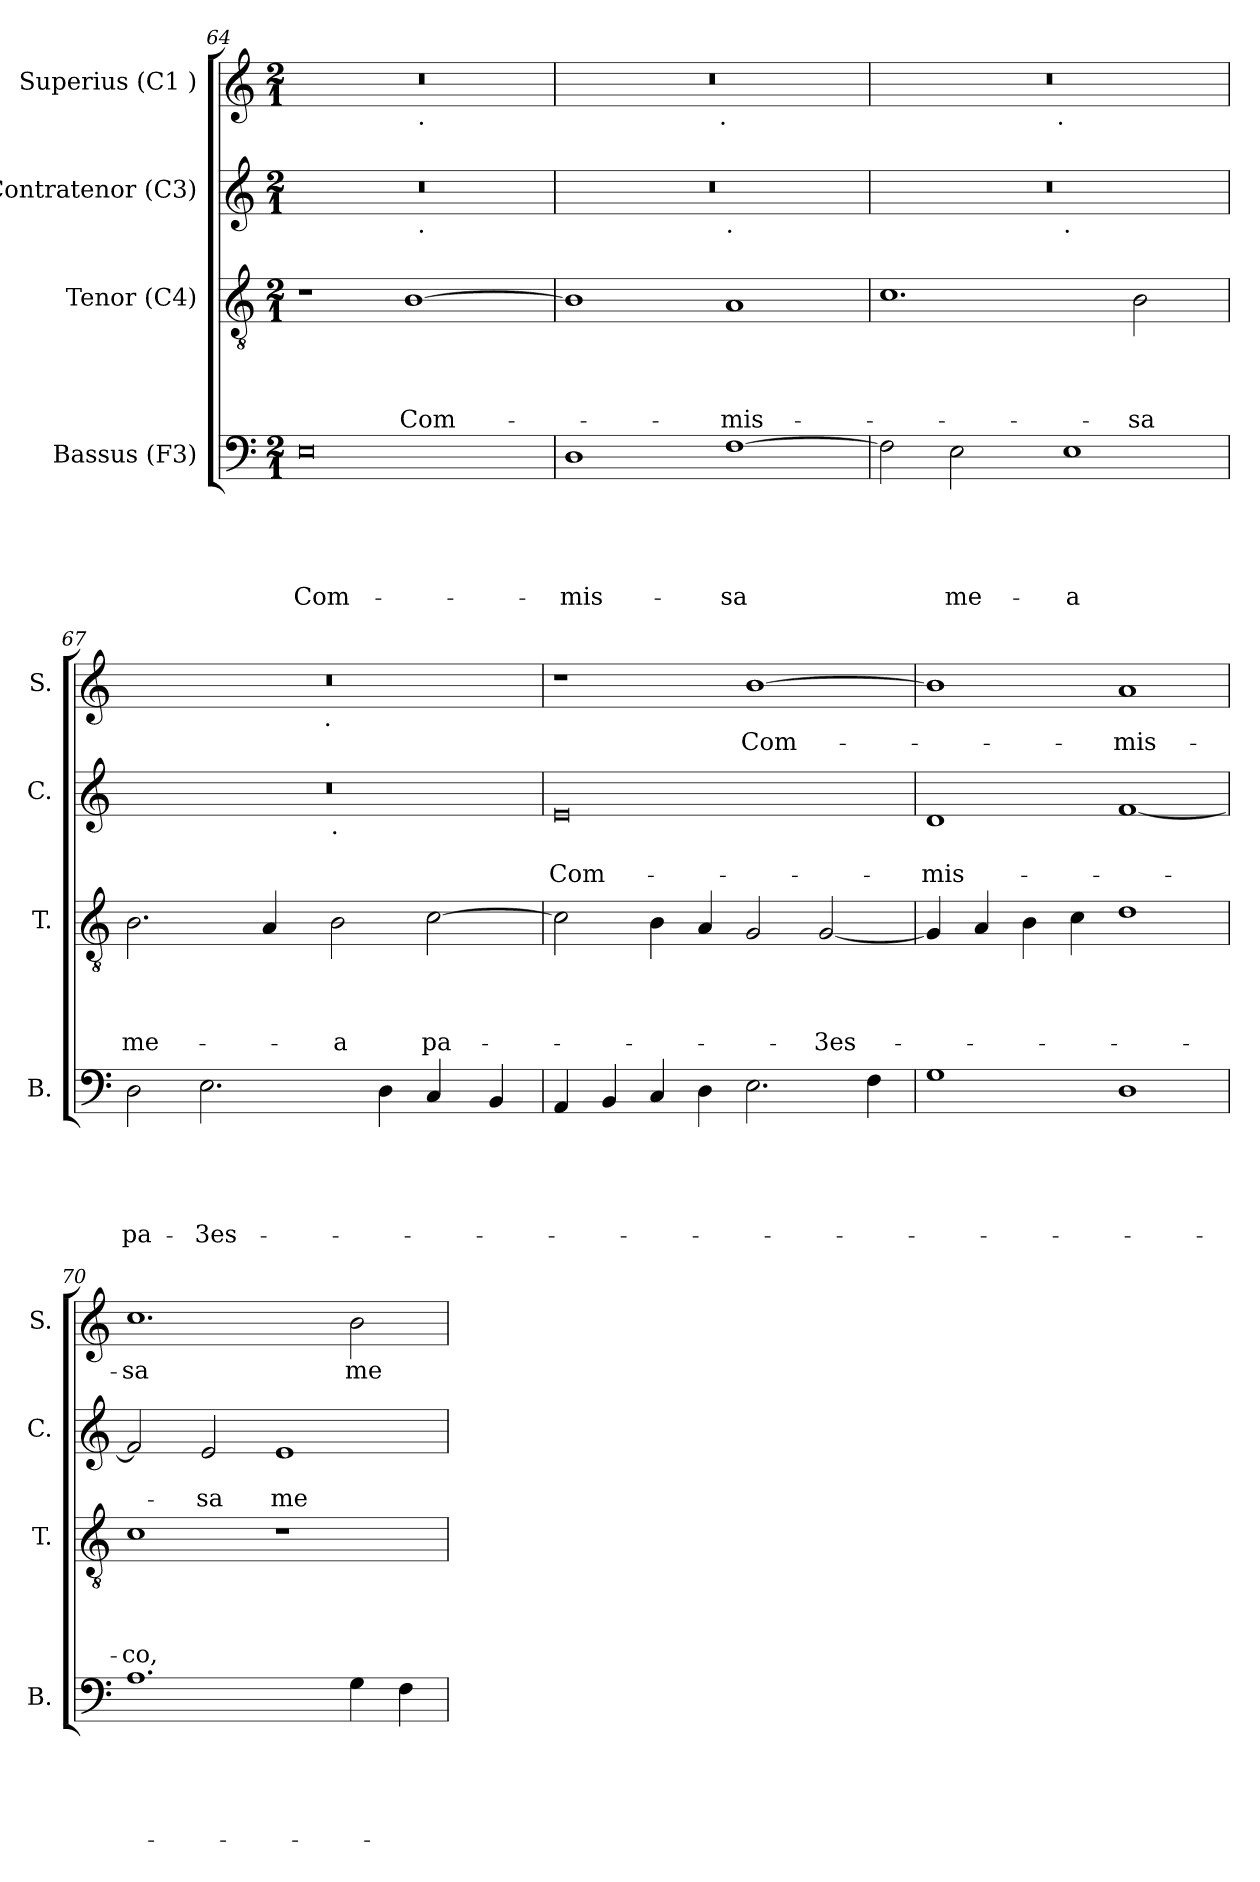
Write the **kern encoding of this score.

**kern	**text	**text	**text	**text	**text	**kern	**text	**text	**text	**text	**kern	**text	**text	**kern	**text
*part4	*part4	*part4	*part4	*part4	*part4	*part3	*part3	*part3	*part3	*part3	*part2	*part2	*part2	*part1	*part1
*staff4	*staff4	*staff4	*staff4	*staff4	*staff4	*staff3	*staff3	*staff3	*staff3	*staff3	*staff2	*staff2	*staff2	*staff1	*staff1
*I"Bassus (F3)	*	*	*	*	*	*I"Tenor (C4)	*	*	*	*	*I"Contratenor (C3)	*	*	*I"Superius (C1 )	*
*I'B.	*	*	*	*	*	*I'T.	*	*	*	*	*I'C.	*	*	*I'S.	*
!!LO:LB:g=z
*clefF4	*	*	*	*	*	*clefGv2	*	*	*	*	*clefG2	*	*	*clefG2	*
*k[]	*	*	*	*	*	*k[]	*	*	*	*	*k[]	*	*	*k[]	*
*C:	*	*	*	*	*	*C:	*	*	*	*	*C:	*	*	*C:	*
*M2/1	*	*	*	*	*	*M2/1	*	*	*	*	*M2/1	*	*	*M2/1	*
=64	=64	=64	=64	=64	=64	=64	=64	=64	=64	=64	=64	=64	=64	=64	=64
!	!	!	!	!	!LO:LY:b	!	!	!	!	!	!	!	!	!	!
*	*	*	*	*	*	*	*	*	*	*	*^	*	*	*^	*
0E	.	.	.	.	Com-	1r	.	.	.	.	0r	1ryy	.	.	0r	1ryy	.
!	!	!	!	!	!	!	!	!	!	!LO:LY:b	!	!	!	!	!	!	!
.	.	.	.	.	.	[>1B	.	.	.	Com-	.	32ryy	.	.	.	32ryy	.
!	!	!	!	!	!	!	!	!	!	!	!	!	!	!	!	!LO:TX:b:t=.	!
!	!	!	!	!	!	!	!	!	!	!	!	!LO:TX:b:t=.	!	!	!	!	!
.	.	.	.	.	.	.	.	.	.	.	.	2ryy	.	.	.	2ryy	.
.	.	.	.	.	.	.	.	.	.	.	.	4...ryy	.	.	.	4...ryy	.
=65	=65	=65	=65	=65	=65	=65	=65	=65	=65	=65	=65	=65	=65	=65	=65	=65	=65
!	!	!	!	!	!LO:LY:b	!	!	!	!	!	!	!	!	!	!	!	!
1D	.	.	.	.	-mis-	1B]	.	.	.	.	0r	1ryy	.	.	0r	3%2ryy	.
.	.	.	.	.	.	.	.	.	.	.	.	.	.	.	.	6ryy	.
.	.	.	.	.	.	.	.	.	.	.	.	.	.	.	.	12...ryy	.
!	!	!	!	!	!	!	!	!	!	!	!	!	!	!	!	!LO:TX:b:t=.	!
.	.	.	.	.	.	.	.	.	.	.	.	.	.	.	.	3%2ryy	.
!	!	!	!	!	!	!	!	!	!	!	!	!LO:TX:b:t=.	!	!	!	!	!
!	!	!	!	!	!LO:LY:b	!	!	!	!	!LO:LY:b	!	!	!	!	!	!	!
[>1F	.	.	.	.	-sa	1A	.	.	.	-mis-	.	1ryy	.	.	.	.	.
.	.	.	.	.	.	.	.	.	.	.	.	.	.	.	.	3ryy	.
.	.	.	.	.	.	.	.	.	.	.	.	.	.	.	.	96ryy	.
=66	=66	=66	=66	=66	=66	=66	=66	=66	=66	=66	=66	=66	=66	=66	=66	=66	=66
2F\]	.	.	.	.	.	1.c	.	.	.	.	0r	1ryy	.	.	0r	3%2ryy	.
!	!	!	!	!	!LO:LY:b	!	!	!	!	!	!	!	!	!	!	!	!
2E\	.	.	.	.	me-	.	.	.	.	.	.	.	.	.	.	.	.
.	.	.	.	.	.	.	.	.	.	.	.	.	.	.	.	6ryy	.
.	.	.	.	.	.	.	.	.	.	.	.	.	.	.	.	12...ryy	.
!	!	!	!	!	!	!	!	!	!	!	!	!	!	!	!	!LO:TX:b:t=.	!
.	.	.	.	.	.	.	.	.	.	.	.	.	.	.	.	3%2ryy	.
!	!	!	!	!	!	!	!	!	!	!	!	!LO:TX:b:t=.	!	!	!	!	!
!	!	!	!	!	!LO:LY:b:rj	!	!	!	!	!	!	!	!	!	!	!	!
1E	.	.	.	.	-a	.	.	.	.	.	.	1ryy	.	.	.	.	.
!	!	!	!	!	!	!	!	!	!	!LO:LY:b	!	!	!	!	!	!	!
.	.	.	.	.	.	2B\	.	.	.	-sa	.	.	.	.	.	.	.
.	.	.	.	.	.	.	.	.	.	.	.	.	.	.	.	3ryy	.
.	.	.	.	.	.	.	.	.	.	.	.	.	.	.	.	96ryy	.
=67	=67	=67	=67	=67	=67	=67	=67	=67	=67	=67	=67	=67	=67	=67	=67	=67	=67
!	!	!	!	!	!LO:LY:b	!	!	!	!	!LO:LY:b	!	!	!	!	!	!	!
2D\	.	.	.	.	pa-	2.B\	.	.	.	me-	0r	1ryy	.	.	0r	3%2ryy	.
!	!	!	!	!	!LO:LY:b	!	!	!	!	!	!	!	!	!	!	!	!
2.E\	.	.	.	.	-3es-	.	.	.	.	.	.	.	.	.	.	.	.
.	.	.	.	.	.	.	.	.	.	.	.	.	.	.	.	6ryy	.
.	.	.	.	.	.	4A/	.	.	.	.	.	.	.	.	.	.	.
.	.	.	.	.	.	.	.	.	.	.	.	.	.	.	.	12...ryy	.
!	!	!	!	!	!	!	!	!	!	!	!	!	!	!	!	!LO:TX:b:t=.	!
.	.	.	.	.	.	.	.	.	.	.	.	.	.	.	.	3%2ryy	.
!	!	!	!	!	!	!	!	!	!	!	!	!LO:TX:b:t=.	!	!	!	!	!
!	!	!	!	!	!	!	!	!	!	!LO:LY:b	!	!	!	!	!	!	!
.	.	.	.	.	.	2B\	.	.	.	-a	.	1ryy	.	.	.	.	.
4D\	.	.	.	.	.	.	.	.	.	.	.	.	.	.	.	.	.
!	!	!	!	!	!	!	!	!	!	!LO:LY:b	!	!	!	!	!	!	!
4C/	.	.	.	.	.	[>2c\	.	.	.	pa-	.	.	.	.	.	.	.
.	.	.	.	.	.	.	.	.	.	.	.	.	.	.	.	3ryy	.
4BB/	.	.	.	.	.	.	.	.	.	.	.	.	.	.	.	.	.
.	.	.	.	.	.	.	.	.	.	.	.	.	.	.	.	96ryy	.
!!LO:PB:g=z
=68	=68	=68	=68	=68	=68	=68	=68	=68	=68	=68	=68	=68	=68	=68	=68	=68	=68
!	!	!	!	!	!	!	!	!	!	!	!	!	!	!LO:LY:b	!	!	!
*	*	*	*	*	*	*	*	*	*	*	*v	*v	*	*	*	*	*
*	*	*	*	*	*	*	*	*	*	*	*	*	*	*v	*v	*
4AA/	.	.	.	.	.	2c\]	.	.	.	.	0e	.	Com-	1r	.
4BB/	.	.	.	.	.	.	.	.	.	.	.	.	.	.	.
4C/	.	.	.	.	.	4B\	.	.	.	.	.	.	.	.	.
4D\	.	.	.	.	.	4A/	.	.	.	.	.	.	.	.	.
!	!	!	!	!	!	!	!	!	!	!	!	!	!	!	!LO:LY:b
2.E\	.	.	.	.	.	2G/	.	.	.	.	.	.	.	[>1b	Com-
!	!	!	!	!	!	!	!	!	!	!LO:LY:b	!	!	!	!	!
.	.	.	.	.	.	[<2G/	.	.	.	-3es-	.	.	.	.	.
4F\	.	.	.	.	.	.	.	.	.	.	.	.	.	.	.
=69	=69	=69	=69	=69	=69	=69	=69	=69	=69	=69	=69	=69	=69	=69	=69
!	!	!	!	!	!	!	!	!	!	!	!	!	!LO:LY:b	!	!
1G	.	.	.	.	.	4G/]	.	.	.	.	1d	.	-mis-	1b]	.
.	.	.	.	.	.	4A/	.	.	.	.	.	.	.	.	.
.	.	.	.	.	.	4B\	.	.	.	.	.	.	.	.	.
.	.	.	.	.	.	4c\	.	.	.	.	.	.	.	.	.
!	!	!	!	!	!	!	!	!	!	!	!	!	!	!	!LO:LY:b
1D	.	.	.	.	.	1d	.	.	.	.	[<1f	.	.	1a	-mis-
=70	=70	=70	=70	=70	=70	=70	=70	=70	=70	=70	=70	=70	=70	=70	=70
!	!	!	!	!	!	!	!	!	!	!LO:LY:b	!	!	!	!	!LO:LY:b
1.A	.	.	.	.	.	1c	.	.	.	-co,	2f/]	.	.	1.cc	-sa
!	!	!	!	!	!	!	!	!	!	!	!	!	!LO:LY:b	!	!
.	.	.	.	.	.	.	.	.	.	.	2e/	.	-sa	.	.
!	!	!	!	!	!	!	!	!	!	!	!	!	!LO:LY:b	!	!
.	.	.	.	.	.	1r	.	.	.	.	1e	.	me-	.	.
!	!	!	!	!	!	!	!	!	!	!	!	!	!	!	!LO:LY:b
4G\	.	.	.	.	.	.	.	.	.	.	.	.	.	2b\	me-
4F\	.	.	.	.	.	.	.	.	.	.	.	.	.	.	.
=	=	=	=	=	=	=	=	=	=	=	=	=	=	=	=
*-	*-	*-	*-	*-	*-	*-	*-	*-	*-	*-	*-	*-	*-	*-	*-
